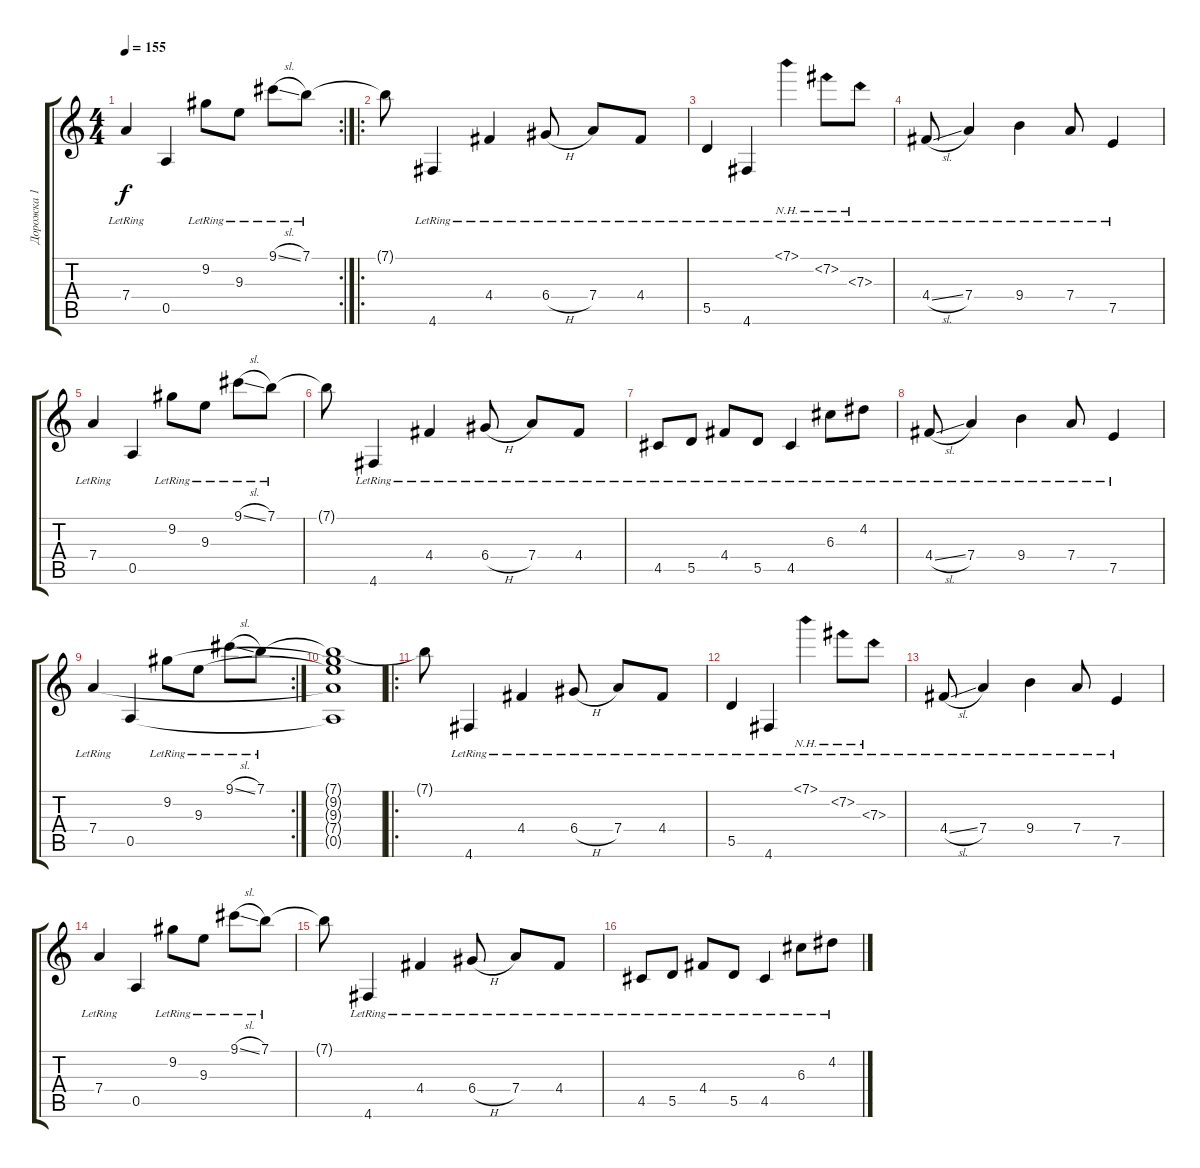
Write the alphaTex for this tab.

\track ("Дорожка 1" "Дорожка 1") {instrument electricguitarclean}
\staff {score tabs}
\tuning (E4 B3 G3 D3 A2 D2) {hide}
\rc 2
\ts (4 4)
\tempo 155
\clef g2
\ks c
7.4{lr}.4{dy f} 0.5.4 9.2{lr}.8 9.3{lr}.8 9.1{sl lr}.8 7.1{lr}.8 |
\ro
7.1{t}.8 4.6{lr}.4 4.4{lr}.4 6.4{h lr}.8 7.4{lr}.8 4.4{lr}.8 |
5.5{lr}.4 4.6{lr}.4 7.1{nh lr}.4 7.2{nh lr}.8 7.3{nh lr}.8 |
4.4{sl lr}.8 7.4{lr}.4 9.4{lr}.4 7.4{lr}.8 7.5{lr}.4 |
7.4{lr}.4 0.5.4 9.2{lr}.8 9.3{lr}.8 9.1{sl lr}.8 7.1{lr}.8 |
7.1{t}.8 4.6{lr}.4 4.4{lr}.4 6.4{h lr}.8 7.4{lr}.8 4.4{lr}.8 |
4.5{lr}.8 5.5{lr}.8 4.4{lr}.8 5.5{lr}.8 4.5{lr}.4 6.3{lr}.8 4.2{lr}.8 |
4.4{sl lr}.8 7.4{lr}.4 9.4{lr}.4 7.4{lr}.8 7.5{lr}.4 |
\rc 2
7.4{lr}.4 0.5.4 9.2{lr}.8 9.3{lr}.8 9.1{sl lr}.8 7.1{lr}.8 |
(7.1{t} 9.2{t} 9.3{t} 7.4{t} 0.5{t}).1 |
\ro
7.1{t}.8 4.6{lr}.4 4.4{lr}.4 6.4{h lr}.8 7.4{lr}.8 4.4{lr}.8 |
5.5{lr}.4 4.6{lr}.4 7.1{nh lr}.4 7.2{nh lr}.8 7.3{nh lr}.8 |
4.4{sl lr}.8 7.4{lr}.4 9.4{lr}.4 7.4{lr}.8 7.5{lr}.4 |
7.4{lr}.4 0.5.4 9.2{lr}.8 9.3{lr}.8 9.1{sl lr}.8 7.1{lr}.8 |
7.1{t}.8 4.6{lr}.4 4.4{lr}.4 6.4{h lr}.8 7.4{lr}.8 4.4{lr}.8 |
4.5{lr}.8 5.5{lr}.8 4.4{lr}.8 5.5{lr}.8 4.5{lr}.4 6.3{lr}.8 4.2{lr}.8
